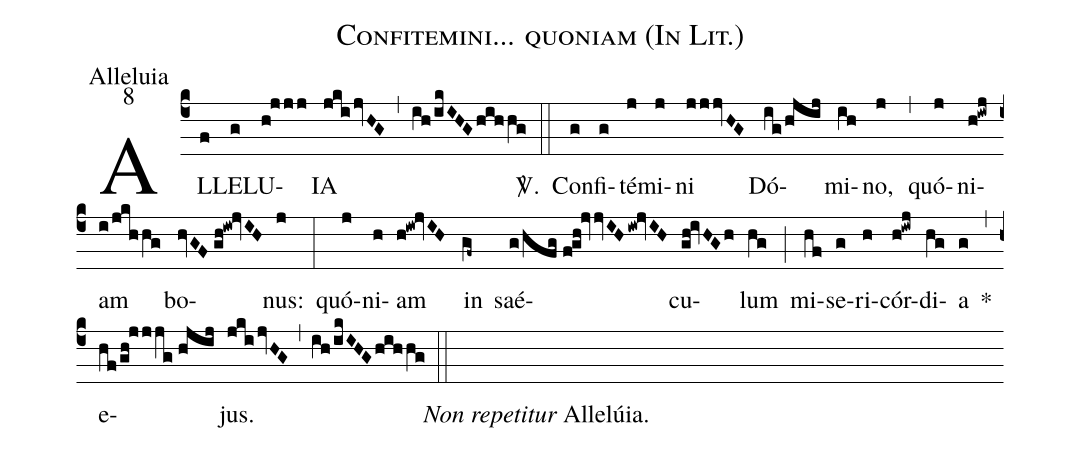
name:Confitemini... quoniam (In Lit.);
office-part:Alleluia;
mode:8;
%%
(c4) AL(f)LE(g)LU(h!jjj)IA(jki/jvHG) (,) (ih/ikIHG/hihhg) <sp>V/</sp>.(::) Con(g)fi(g)té(j)mi(j)ni(jjjvHG) Dó(ig/hjij)mi(ih)no,(j) (,) quó(j)ni(h!iwj)am(i/jkhhg) bo(hvGF//gh!iw!jvIH)nus:(j) (:) quó(j)ni(h)am(h!iw!jvIH) in(gf~) saé(g/hfg//f!gh!jvvIHiw!jvIH)cu(gh!ivHGh)lum(hg) (;) mi(hf)se(g)ri(h)cór(h!iwj)di(hg)a(g) *(,) e(hf/gh!jjjg//hjij)jus.(jki/jvHG) (,) (ih/ikIHG/hihhg) (::) () <i>Non repetitur</i> Allelúia.()
